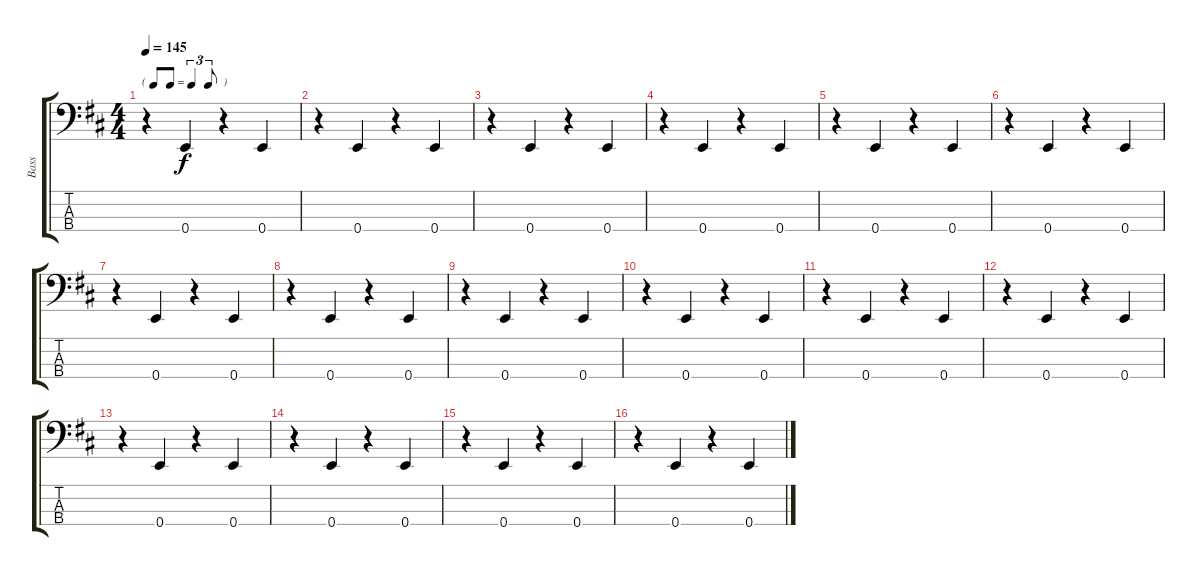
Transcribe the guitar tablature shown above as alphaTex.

\track ("Bass" "Bass") {instrument electricbassfinger}
\staff {score tabs}
\tuning (G2 D2 A1 E1) {hide}
\ts (4 4)
\tf triplet8th
\tempo 145
\clef f4
\ks d
r.4{dy f} 0.4.4 r.4 0.4.4 |
r.4 0.4.4 r.4 0.4.4 |
r.4 0.4.4 r.4 0.4.4 |
r.4 0.4.4 r.4 0.4.4 |
r.4 0.4.4 r.4 0.4.4 |
r.4 0.4.4 r.4 0.4.4 |
r.4 0.4.4 r.4 0.4.4 |
r.4 0.4.4 r.4 0.4.4 |
r.4 0.4.4 r.4 0.4.4 |
r.4 0.4.4 r.4 0.4.4 |
r.4 0.4.4 r.4 0.4.4 |
r.4 0.4.4 r.4 0.4.4 |
r.4 0.4.4 r.4 0.4.4 |
r.4 0.4.4 r.4 0.4.4 |
r.4 0.4.4 r.4 0.4.4 |
r.4 0.4.4 r.4 0.4.4
